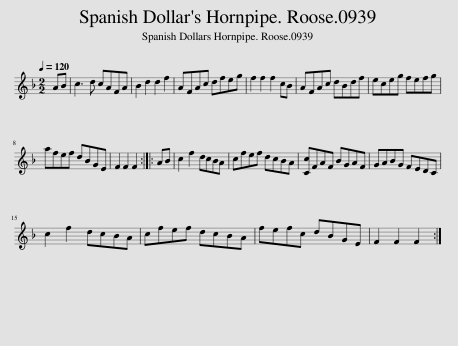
X:1
L:1/8
Q:1/4=120
M:2/2
I:linebreak $
K:F
V:1 treble
V:1
 AB | c3 d cAFA | B2 d2 d2 f2 | AFAc dfeg | f2 f2 f2 cB | %5
 AFAc dBdf | eceg fefg |$ afef dBGE | F2 F2 F2 :: AB | %10
 c2 f2 dcBA | cfef dcBA | [Cc]FAF BGAF | GABG FEDC |$ c2 f2 dcBA | %15
 cfef dcBA | fefc dBGE | F2 F2 F2 :| %18
